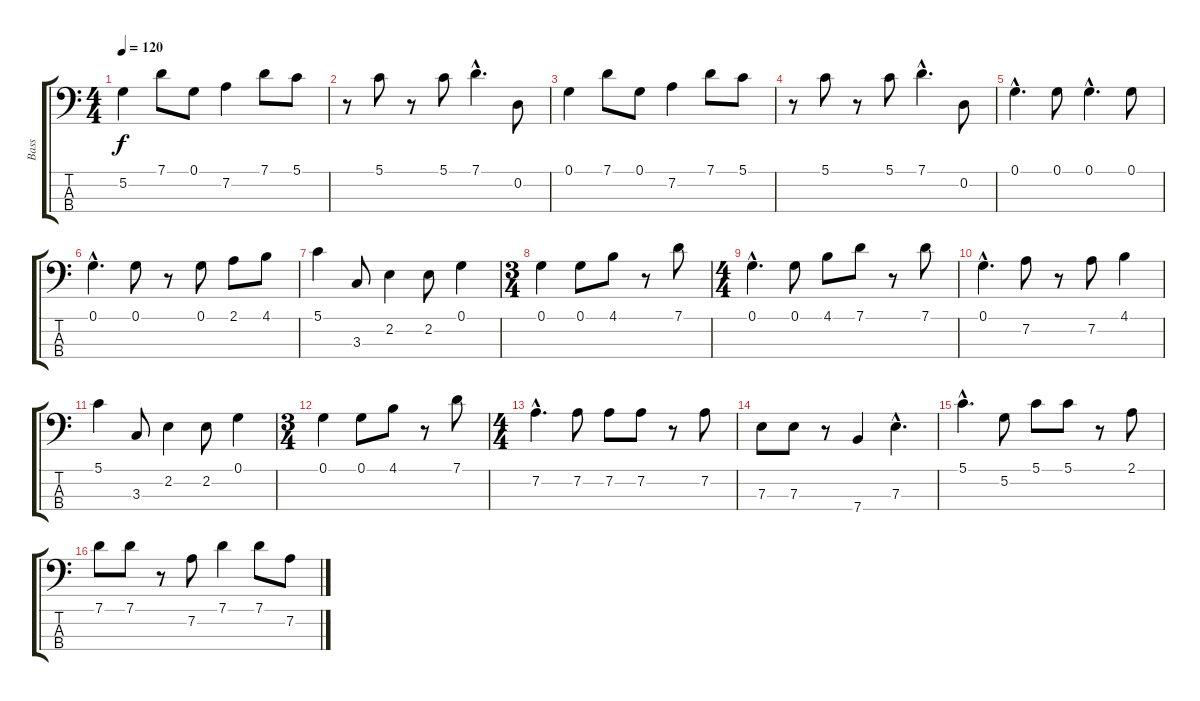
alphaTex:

\track ("Bass         " "Bass      ") {instrument electricbassfinger}
\staff {score tabs}
\tuning (G2 D2 A1 E1) {hide}
\ts (4 4)
\tempo 120
\clef f4
\ks c
5.2.4{dy f instrument electricbassfinger} 7.1.8 0.1.8 7.2.4 7.1.8 5.1.8 |
r.8 5.1.8 r.8 5.1.8 7.1{hac}.4{d} 0.2.8 |
0.1.4 7.1.8 0.1.8 7.2.4 7.1.8 5.1.8 |
r.8 5.1.8 r.8 5.1.8 7.1{hac}.4{d} 0.2.8 |
0.1{hac}.4{d} 0.1.8 0.1{hac}.4{d} 0.1.8 |
0.1{hac}.4{d} 0.1.8 r.8 0.1.8 2.1.8 4.1.8 |
5.1.4 3.3.8 2.2.4 2.2.8 0.1.4 |
\ts (3 4)
0.1.4 0.1.8 4.1.8 r.8 7.1.8 |
\ts (4 4)
0.1{hac}.4{d} 0.1.8 4.1.8 7.1.8 r.8 7.1.8 |
0.1{hac}.4{d} 7.2.8 r.8 7.2.8 4.1.4 |
5.1.4 3.3.8 2.2.4 2.2.8 0.1.4 |
\ts (3 4)
0.1.4 0.1.8 4.1.8 r.8 7.1.8 |
\ts (4 4)
7.2{hac}.4{d} 7.2.8 7.2.8 7.2.8 r.8 7.2.8 |
7.3.8 7.3.8 r.8 7.4.4 7.3{hac}.4{d} |
5.1{hac}.4{d} 5.2.8 5.1.8 5.1.8 r.8 2.1.8 |
7.1.8 7.1.8 r.8 7.2.8 7.1.4 7.1.8 7.2.8
